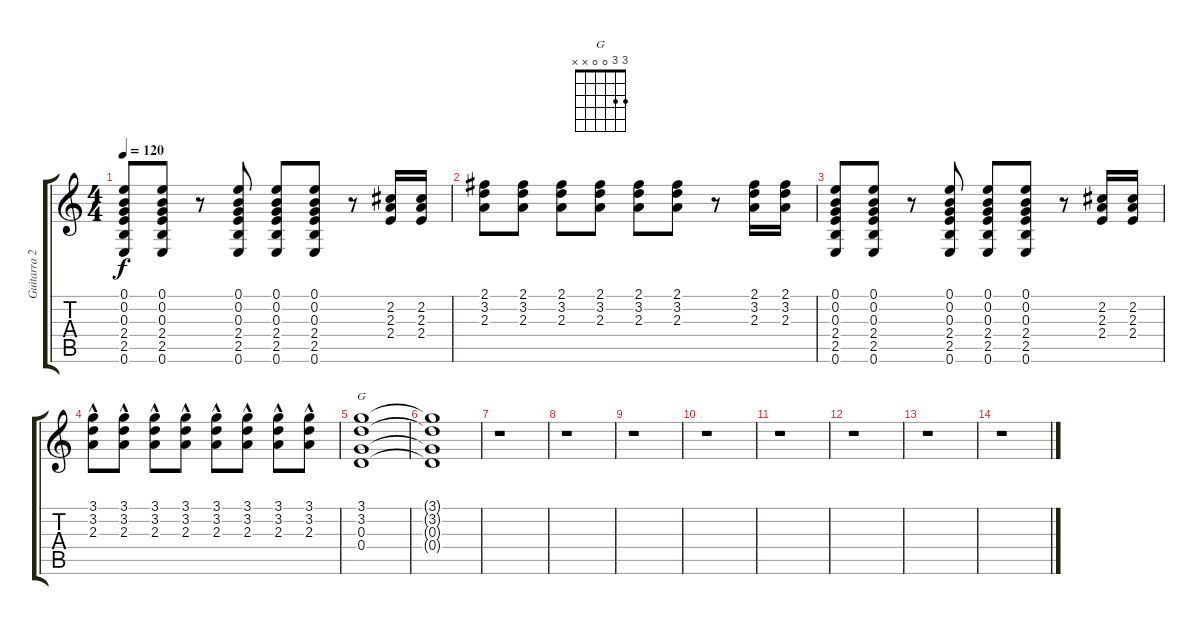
\track ("Guitarra 2" "Guitarra 2") {instrument electricguitarclean}
\staff {score tabs}
\tuning (E4 B3 G3 D3 A2 E2) {hide}
\chord ("G" 3 3 0 0 x x)
\ts (4 4)
\tempo 120
\clef g2
\ks c
(0.1 0.2 0.3 2.4 2.5 0.6).8{dy f} (0.1 0.2 0.3 2.4 2.5 0.6).8 r.8 (0.1 0.2 0.3 2.4 2.5 0.6).8 (0.1 0.2 0.3 2.4 2.5 0.6).8 (0.1 0.2 0.3 2.4 2.5 0.6).8 r.8 (2.2 2.3 2.4).16 (2.2 2.3 2.4).16 |
(2.1 3.2 2.3).8 (2.1 3.2 2.3).8 (2.1 3.2 2.3).8 (2.1 3.2 2.3).8 (2.1 3.2 2.3).8 (2.1 3.2 2.3).8 r.8 (2.1 3.2 2.3).16 (2.1 3.2 2.3).16 |
(0.1 0.2 0.3 2.4 2.5 0.6).8 (0.1 0.2 0.3 2.4 2.5 0.6).8 r.8 (0.1 0.2 0.3 2.4 2.5 0.6).8 (0.1 0.2 0.3 2.4 2.5 0.6).8 (0.1 0.2 0.3 2.4 2.5 0.6).8 r.8 (2.2 2.3 2.4).16 (2.2 2.3 2.4).16 |
(3.1 3.2{hac} 2.3).8 (3.1 3.2{hac} 2.3).8 (3.1 3.2{hac} 2.3).8 (3.1 3.2{hac} 2.3).8 (3.1 3.2{hac} 2.3).8 (3.1 3.2{hac} 2.3).8 (3.1 3.2{hac} 2.3).8 (3.1 3.2{hac} 2.3).8 |
(3.1 3.2 0.3 0.4).1{ch "G"} |
(3.1{t} 3.2{t} 0.3{t} 0.4{t}).1{volume 10} |
r.1 |
r.1 |
r.1 |
r.1 |
r.1 |
r.1 |
r.1 |
r.1
